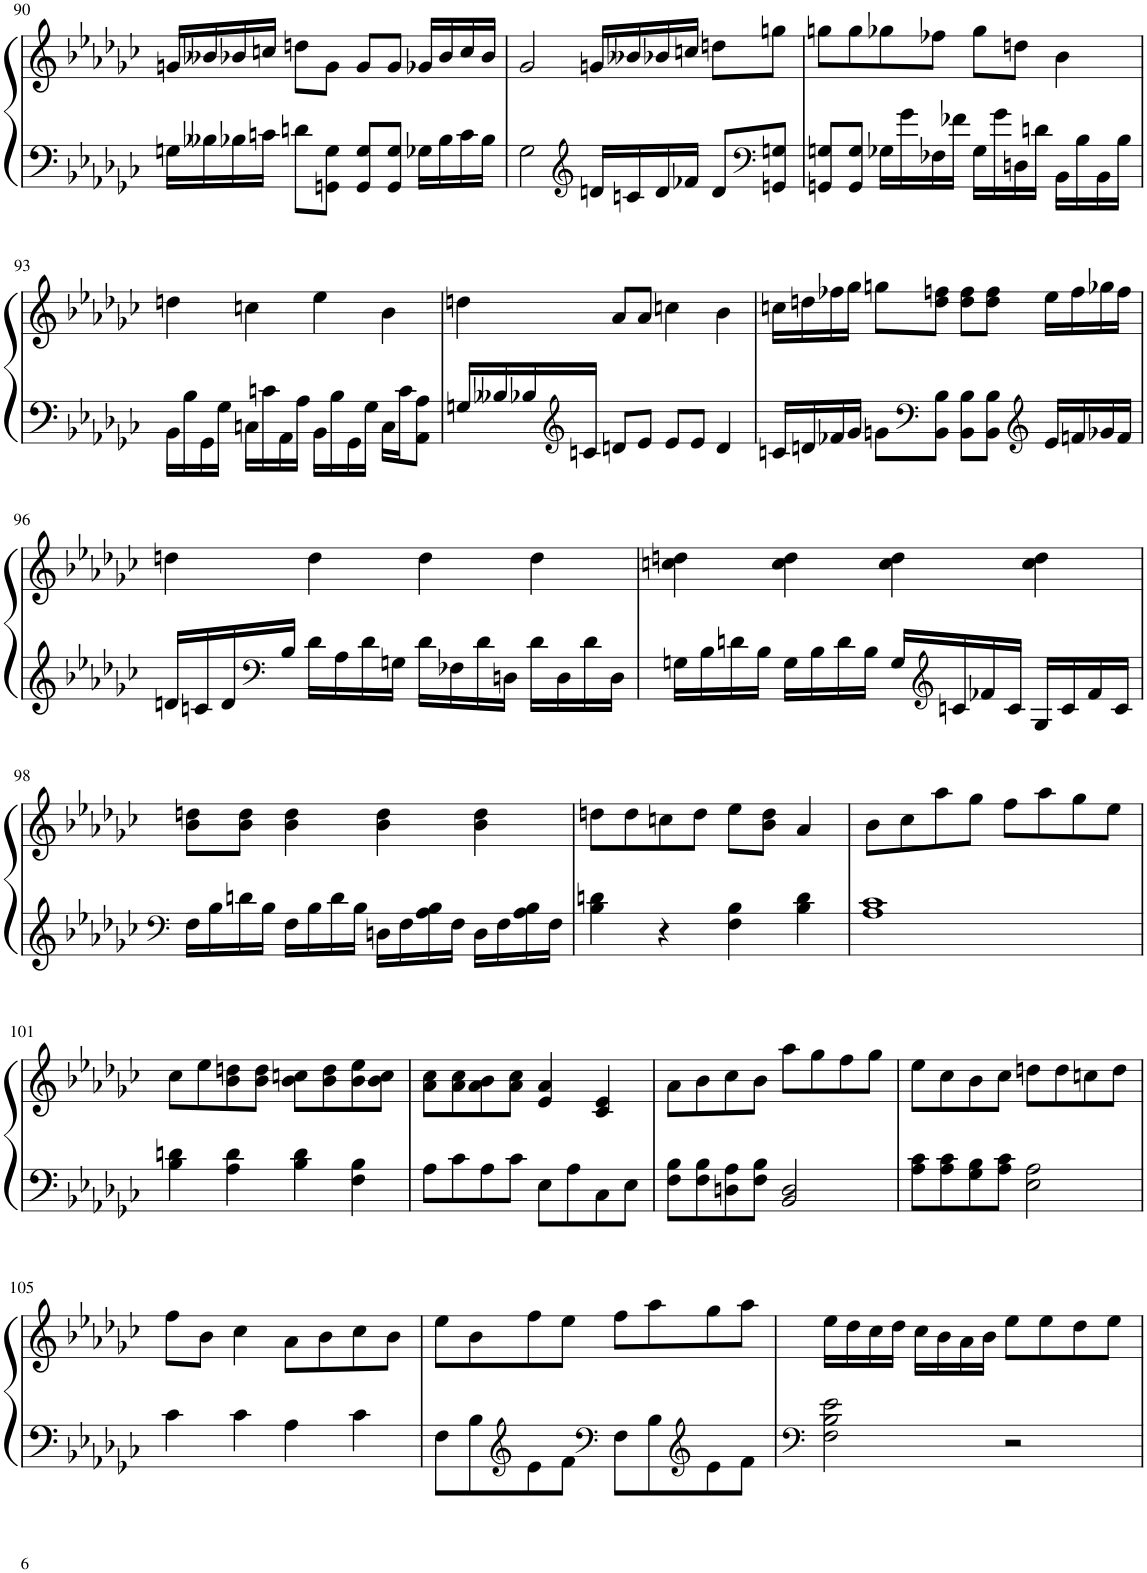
**kern	**kern
*part1	*part1
*staff2	*staff1
*I"Piano	*
*I'Pno.	*
!!LO:PB:g=z
*clefF4	*clefG2
*k[b-e-a-d-g-c-]	*k[b-e-a-d-g-c-]
*M4/4	*M4/4
=90	=90
16Gn\LL	16gn/LL
16B--X\	16b--X/
16B-X\	16b-X/
16cn\JJ	16ccn/JJ
8dn\L	8ddn\L
8GGn\ 8G\J	8g\J
8GG/ 8G/L	8g/L
8GG/ 8G/J	8g/J
16G-X\LL	16g-X/LL
16B-\	16b-/
16c\	16cc/
16B-\JJ	16b-/JJ
=91	=91
2G-\	2g-/
*clefG2	*
16dn/LL	16gn/LL
16cn/	16b--X/
16d/	16b-X/
16f-X/JJ	16ccn/JJ
8d/L	8ddn\L
*clefF4	*
8GGn/ 8Gn/J	8ggn\J
=92	=92
8GGn/ 8Gn/L	8ggn\L
8GG/ 8G/J	8gg\
16G-X\LL	8gg-X\
16g-\	.
16F-X\	8ff-X\J
16f-X\JJ	.
16G-\LL	8gg-\L
16g-\	.
16Dn\	8ddn\J
16dn\JJ	.
16BB-\LL	4b-\
16B-\	.
16BB-\	.
16B-\JJ	.
!!LO:LB:g=z
=93	=93
16BB-\LL	4ddn\
16B-\	.
16GG-\	.
16G-\JJ	.
16Cn\LL	4ccn\
16cn\	.
16AA-\	.
16A-\JJ	.
16BB-\LL	4ee-\
16B-\	.
16GG-\	.
16G-\JJ	.
16C\LL	4b-\
16c\J	.
8AA-\ 8A-\J	.
=94	=94
16Gn/LL	4ddn\
16B--X/	.
16B-X/	.
*clefG2	*
16cn/JJ	.
8dn/L	8a-/L
8e-/J	8a-/J
8e-/L	4ccn\
8e-/J	.
4d/	4b-\
=95	=95
16cn/LL	16ccn\LL
16dn/	16ddn\
16f-X/	16ff-X\
16g-/JJ	16gg-\JJ
8gn\L	8ggn\L
*clefF4	*
8BB-\ 8B-\J	8dd\ 8ffn\J
8BB-\ 8B-\L	8dd\ 8ff\L
8BB-\ 8B-\J	8dd\ 8ff\J
*clefG2	*
16e-/LL	16ee-\LL
16fn/	16ff\
16g-X/	16gg-X\
16f/JJ	16ff\JJ
!!LO:LB:g=z
=96	=96
16dn/LL	4ddn\
16cn/	.
16d/	.
*clefF4	*
16B-/JJ	.
16d\LL	4dd\
16A-\	.
16d\	.
16Gn\JJ	.
16d\LL	4dd\
16F-X\	.
16d\	.
16Dn\JJ	.
16d\LL	4dd\
16D\	.
16d\	.
16D\JJ	.
=97	=97
16Gn\LL	4ccn\ 4ddn\
16B-\	.
16dn\	.
16B-\JJ	.
16G\LL	4cc\ 4dd\
16B-\	.
16d\	.
16B-\JJ	.
16G/LL	4cc\ 4dd\
*clefG2	*
16cn/	.
16f-X/	.
16c/JJ	.
16G/LL	4cc\ 4dd\
16c/	.
16f-/	.
16c/JJ	.
!!LO:LB:g=z
=98	=98
*clefF4	*
16F\LL	8b-\ 8ddn\L
16B-\	.
16dn\	8b-\ 8dd\J
16B-\JJ	.
16F\LL	4b-\ 4dd\
16B-\	.
16d\	.
16B-\JJ	.
16Dn\LL	4b-\ 4dd\
16F\	.
16A-\ 16B-\	.
16F\JJ	.
16D\LL	4b-\ 4dd\
16F\	.
16A-\ 16B-\	.
16F\JJ	.
=99	=99
4B-\ 4dn\	8ddn\L
.	8dd\
4r	8ccn\
.	8dd\J
4F\ 4B-\	8ee-\L
.	8b-\ 8dd\J
4B-\ 4d\	4a-/
=100	=100
1A- 1c-	8b-\L
.	8cc-\
.	8aa-\
.	8gg-\J
.	8ff\L
.	8aa-\
.	8gg-\
.	8ee-\J
!!LO:LB:g=z
=101	=101
4B-\ 4dn\	8cc-\L
.	8ee-\
4A-\ 4d\	8b-\ 8ddn\
.	8b-\ 8dd\J
4B-\ 4d\	8b-\ 8ccn\L
.	8b-\ 8dd\
4F\ 4B-\	8b-\ 8ee-\
.	8b-\ 8cc\J
=102	=102
8A-\L	8a-\ 8cc-\L
8c-\	8a-\ 8cc-\
8A-\	8a-\ 8b-\
8c-\J	8a-\ 8cc-\J
8E-\L	4e-/ 4a-/
8A-\	.
8C-\	4c-/ 4e-/
8E-\J	.
=103	=103
8F\ 8B-\L	8a-\L
8F\ 8B-\	8b-\
8Dn\ 8A-\	8cc-\
8F\ 8B-\J	8b-\J
2BB-/ 2D/	8aa-\L
.	8gg-\
.	8ff\
.	8gg-\J
=104	=104
8A-\ 8c-\L	8ee-\L
8A-\ 8c-\	8cc-\
8G-\ 8B-\	8b-\
8A-\ 8c-\J	8cc-\J
2E-\ 2A-\	8ddn\L
.	8dd\
.	8ccn\
.	8dd\J
!!LO:LB:g=z
=105	=105
4c-\	8ff\L
.	8b-\J
4c-\	4cc-\
4A-\	8a-\L
.	8b-\
4c-\	8cc-\
.	8b-\J
=106	=106
8F\L	8ee-\L
8B-\	8b-\
*clefG2	*
8e-\	8ff\
8f\J	8ee-\J
*clefF4	*
8F\L	8ff\L
8B-\	8aa-\
*clefG2	*
8e-\	8gg-\
8f\J	8aa-\J
=107	=107
*clefF4	*
2F\ 2B-\ 2e-\	16ee-\LL
.	16dd-\
.	16cc-\
.	16dd-\JJ
.	16cc-\LL
.	16b-\
.	16a-\
.	16b-\JJ
2r	8ee-\L
.	8ee-\
.	8dd-\
.	8ee-\J
=	=
*-	*-
